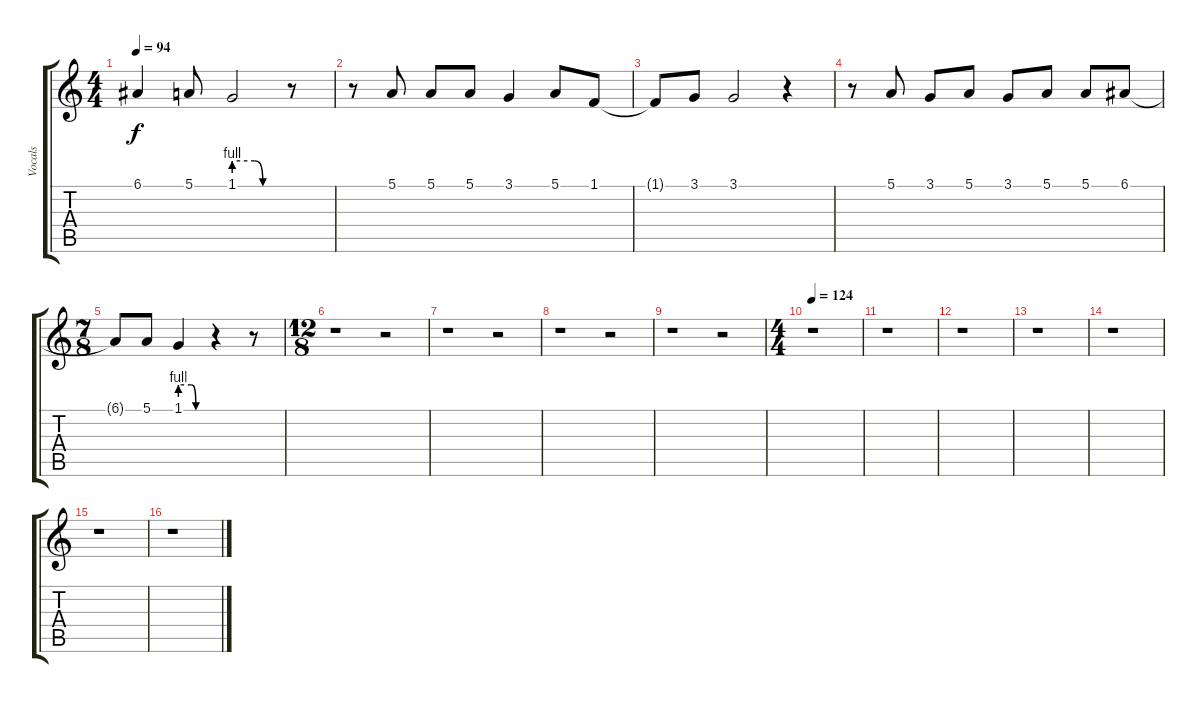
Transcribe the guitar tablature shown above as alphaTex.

\track ("Vocals" "Vocals") {instrument violin}
\staff {score tabs}
\tuning (E4 B3 G3 D3 A2 D2) {hide}
\ts (4 4)
\tempo 94
\clef g2
\ks c
6.1{t}.4{dy f} 5.1.8 1.1{be (custom 0 4 25 4 35 0 60 0)}.2 r.8 |
r.8 5.1.8 5.1.8 5.1.8 3.1.4 5.1.8 1.1.8 |
1.1{t}.8 3.1.8 3.1.2 r.4 |
r.8 5.1.8 3.1.8 5.1.8 3.1.8 5.1.8 5.1.8 6.1.8 |
\ts (7 8)
6.1{t}.8 5.1.8 1.1{be (custom 0 4 25 4 35 0 60 0)}.4 r.4 r.8 |
\ts (12 8)
r.1 r.2 |
r.1 r.2 |
r.1 r.2 |
r.1 r.2 |
\ts (4 4)
\tempo 124
r.1 |
r.1 |
r.1 |
r.1 |
r.1 |
r.1 |
r.1
